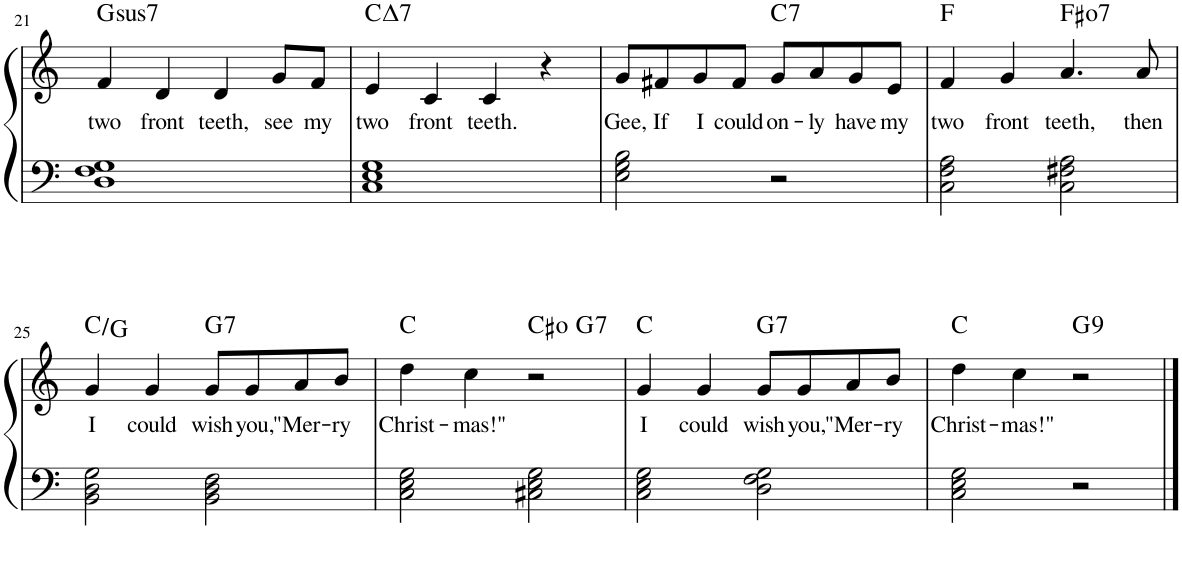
**kern	**kern	**text	**harte
*part1	*part1	*part1	*part1
*staff2	*staff1	*staff1	*
*I"Piano	*	*	*
*I'Pno.	*	*	*
!!LO:PB:g=z
*clefF4	*clefG2	*	*
*k[]	*k[]	*	*
*M4/4	*M4/4	*	*
=21	=21	=21	=21
!	!	!LO:LY:b	!LO:H:kt=7
1D 1F 1G	4f/	two	G:maj
!	!	!LO:LY:b	!
.	4d/	front	.
!	!	!LO:LY:b	!
.	4d/	teeth,	.
!	!	!LO:LY:b	!
.	8g/L	see	.
!	!	!LO:LY:b	!
.	8f/J	my	.
=22	=22	=22	=22
!	!	!LO:LY:b	!LO:H:kt=7
1C 1E 1G	4e/	two	C:maj7
!	!	!LO:LY:b	!
.	4c/	front	.
!	!	!LO:LY:b	!
.	4c/	teeth.	.
.	4r	.	.
=23	=23	=23	=23
!	!	!LO:LY:b	!
2E\ 2G\ 2B\	8g/L	Gee,	.
!	!	!LO:LY:b	!
.	8f#X/	If	.
!	!	!LO:LY:b	!
.	8g/	I	.
!	!	!LO:LY:b	!
.	8f#/J	could	.
!	!	!LO:LY:b	!LO:H:kt=7
2r	8g/L	on-	C:7
!	!	!LO:LY:b	!
.	8a/	-ly	.
!	!	!LO:LY:b	!
.	8g/	have	.
!	!	!LO:LY:b	!
.	8e/J	my	.
=24	=24	=24	=24
!	!	!LO:LY:b	!
2C\ 2F\ 2A\	4f/	two	F:maj
!	!	!LO:LY:b	!
.	4g/	front	.
!	!	!LO:LY:b	!LO:H:kt=7
2C\ 2F#X\ 2A\	4.a/	teeth,	F#:dim7
!	!	!LO:LY:b	!
.	8a/	then	.
!!LO:LB:g=z
=25	=25	=25	=25
!	!	!LO:LY:b	!
2BB\ 2D\ 2G\	4g/	I	C:maj/5
!	!	!LO:LY:b	!
.	4g/	could	.
!	!	!LO:LY:b	!LO:H:kt=7
2BB\ 2D\ 2F\	8g/L	wish	G:7
!	!	!LO:LY:b	!
.	8g/	you,	.
!	!	!LO:LY:b	!
.	8a/	"Mer-	.
!	!	!LO:LY:b	!
.	8b/J	-ry	.
=26	=26	=26	=26
!	!	!LO:LY:b	!
*	*^	*	*
2C\ 2E\ 2G\	4dd\	2.ryy	Christ-	C:maj
!	!	!	!LO:LY:b	!
.	4cc\	.	-mas!"	.
2C#X\ 2E\ 2G\	2r	.	.	C#:dim
!	!	!	!	!LO:H:kt=7
.	.	4ryy	.	G:7
=27	=27	=27	=27	=27
!	!	!	!LO:LY:b	!
*	*v	*v	*	*
2C\ 2E\ 2G\	4g/	I	C:maj
!	!	!LO:LY:b	!
.	4g/	could	.
!	!	!LO:LY:b	!LO:H:kt=7
2D\ 2F\ 2G\	8g/L	wish	G:7
!	!	!LO:LY:b	!
.	8g/	you,	.
!	!	!LO:LY:b	!
.	8a/	"Mer-	.
!	!	!LO:LY:b	!
.	8b/J	-ry	.
=28	=28	=28	=28
!	!	!LO:LY:b	!
2C\ 2E\ 2G\	4dd\	Christ-	C:maj
!	!	!LO:LY:b	!
.	4cc\	-mas!"	.
!	!	!	!LO:H:kt=9
2r	2r	.	G:9
==	==	==	==
*-	*-	*-	*-
